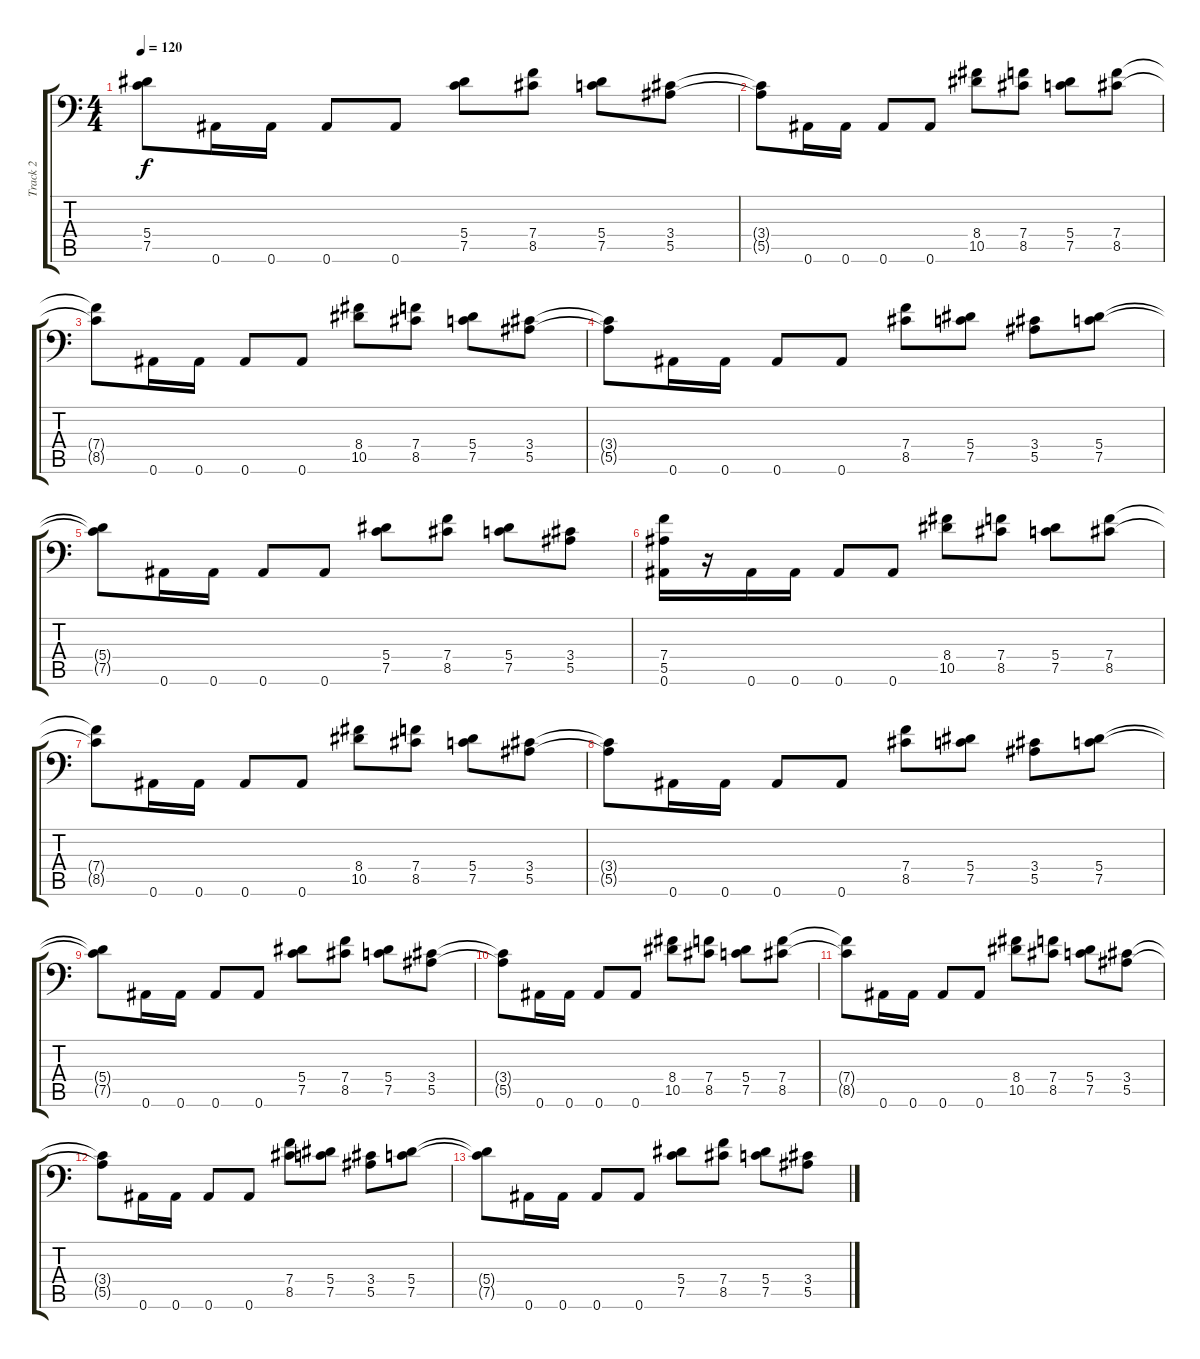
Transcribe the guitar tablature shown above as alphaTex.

\track ("Track 2" "Track 2") {instrument distortionguitar}
\staff {score tabs}
\tuning (C4 G3 Eb3 Bb2 F2 Bb1) {hide}
\ts (4 4)
\tempo 120
\clef f4
\ks c
(5.4{t} 7.5{t}).8{dy f} 0.6.16 0.6.16 0.6.8 0.6.8 (5.4 7.5).8 (7.4 8.5).8 (5.4 7.5).8 (3.4 5.5).8 |
(3.4{t} 5.5{t}).8 0.6.16 0.6.16 0.6.8 0.6.8 (8.4 10.5).8 (7.4 8.5).8 (5.4 7.5).8 (7.4 8.5).8 |
(7.4{t} 8.5{t}).8 0.6.16 0.6.16 0.6.8 0.6.8 (8.4 10.5).8 (7.4 8.5).8 (5.4 7.5).8 (3.4 5.5).8 |
(3.4{t} 5.5{t}).8 0.6.16 0.6.16 0.6.8 0.6.8 (7.4 8.5).8 (5.4 7.5).8 (3.4 5.5).8 (5.4 7.5).8 |
(5.4{t} 7.5{t}).8 0.6.16 0.6.16 0.6.8 0.6.8 (5.4 7.5).8 (7.4 8.5).8 (5.4 7.5).8 (3.4 5.5).8 |
(7.4 5.5 0.6).16{volume 13} r.16 0.6.16 0.6.16 0.6.8 0.6.8 (8.4 10.5).8 (7.4 8.5).8 (5.4 7.5).8 (7.4 8.5).8 |
(7.4{t} 8.5{t}).8 0.6.16 0.6.16 0.6.8 0.6.8 (8.4 10.5).8 (7.4 8.5).8 (5.4 7.5).8 (3.4 5.5).8 |
(3.4{t} 5.5{t}).8 0.6.16 0.6.16 0.6.8 0.6.8 (7.4 8.5).8 (5.4 7.5).8 (3.4 5.5).8 (5.4 7.5).8 |
(5.4{t} 7.5{t}).8 0.6.16 0.6.16 0.6.8 0.6.8 (5.4 7.5).8 (7.4 8.5).8 (5.4 7.5).8 (3.4 5.5).8 |
(3.4{t} 5.5{t}).8 0.6.16 0.6.16 0.6.8 0.6.8 (8.4 10.5).8 (7.4 8.5).8 (5.4 7.5).8 (7.4 8.5).8 |
(7.4{t} 8.5{t}).8 0.6.16 0.6.16 0.6.8 0.6.8 (8.4 10.5).8 (7.4 8.5).8 (5.4 7.5).8 (3.4 5.5).8 |
(3.4{t} 5.5{t}).8 0.6.16 0.6.16 0.6.8 0.6.8 (7.4 8.5).8 (5.4 7.5).8 (3.4 5.5).8 (5.4 7.5).8 |
(5.4{t} 7.5{t}).8 0.6.16 0.6.16 0.6.8 0.6.8 (5.4 7.5).8 (7.4 8.5).8 (5.4 7.5).8 (3.4 5.5).8
